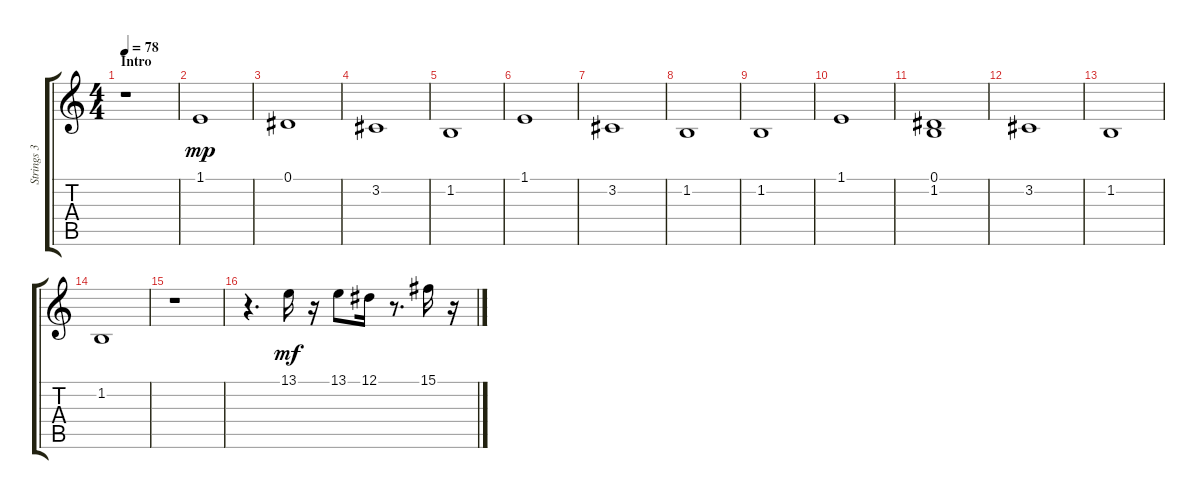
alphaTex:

\track ("Strings 3" "Strings 3") {instrument tremolostrings}
\staff {score tabs}
\tuning (Eb4 Bb3 Gb3 Db3 Ab2 Eb2) {hide}
\ts (4 4)
\section ("" "Intro")
\tempo 78
\clef g2
\ks c
r.1{dy mp instrument tremolostrings} |
1.1.1 |
0.1.1 |
3.2.1 |
1.2.1 |
1.1.1 |
3.2.1 |
1.2.1 |
1.2.1 |
1.1.1 |
(0.1 1.2).1 |
3.2.1 |
1.2.1 |
1.2.1 |
r.1 |
r.4{d} 13.1.16{dy mf} r.16 13.1.8 12.1.16 r.8{d} 15.1.16 r.16
